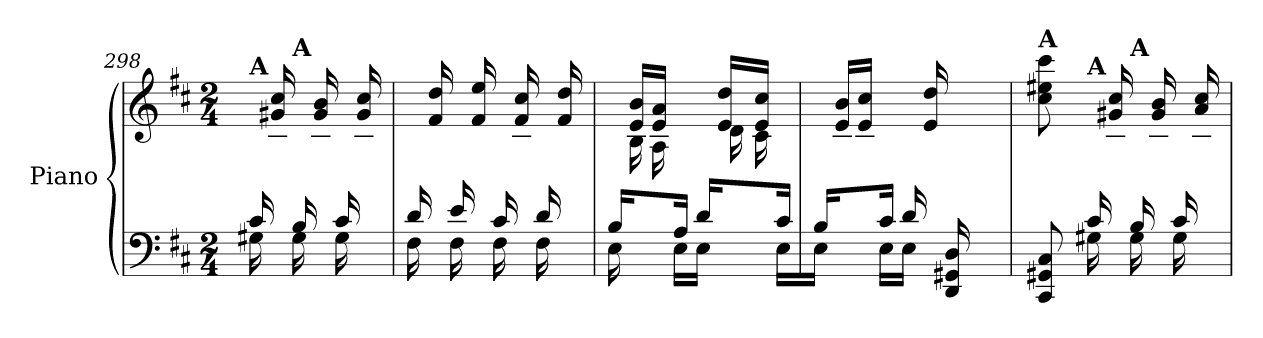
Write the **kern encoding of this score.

**kern	**kern
*part1	*part1
*staff2	*staff1
*I"Piano	*
*I'Pno	*
*clefF4	*clefG2
*k[f#c#]	*k[f#c#]
*M2/4	*M2/4
=298X3	=298X3
*^	*^
!	!	!LO:TX:a:B:t=A	!
16c#/LL	16G#X\	16ryy	16ryy
16ryy	16ryy	16g#X/ 16cc#/	16c#\JJ
!	!	!LO:TX:a:B:t=A	!
16B/LL	16G#\	16ryy	16ryy
16ryy	16ryy	16g#/ 16b/	16B\JJ
16c#/LL	16G#\	16ryy	16ryy
16ryy	16ryy	16g#/ 16cc#/	16c#\JJ
!!LO:LB:g=z	!!
=299	=299	=299	=299
16d/LL	16F#\	16ryy	16ryy
16ryy	16ryy	16f#/ 16dd/	16d\JJ
16e/LL	16F#\	16ryy	16ryy
16ryy	16ryy	16f#/ 16ee/	16e\JJ
16c#/LL	16F#\	16ryy	16ryy
16ryy	16ryy	16f#/ 16cc#/	16c#\JJ
16d/LL	16F#\	16ryy	16ryy
16ryy	16ryy	16f#/ 16dd/	16d\JJ
=300	=300	=300	=300
16B/LL	16E\	16ryy	16ryy
8ryy	8ryy	16e/ 16b/LL	16B\
.	.	16e/ 16a/JJ	16A\
16A/JJ	16E\LL	16ryy	8ryy
16d/LL	16E\JJ	16ryy	.
8ryy	8ryy	16e/ 16dd/LL	16d\
.	.	16e/ 16cc#/JJ	16c#\
16c#/JJ	16E\LL	16ryy	16ryy
=301	=301	=301	=301
16B/LL	16E\JJ	16ryy	16ryy
8ryy	8ryy	16e/ 16b/LL	16B\
.	.	16e/ 16cc#/JJ	16c#\
16c#/JJ	16E\LL	16ryy	8ryy
16d/LL	16E\JJ	16ryy	.
16ryy	16ryy	16e/ 16dd/	16d\JJ
16DD/ 16GG#X/ 16D/LL	8ryy	8ryy	16ryy
16ryy	.	.	16g#X\ 16ff#\ 16gg#X\JJ
=302	=302	=302	=302
!	!	!LO:TX:a:B:t=A	!
8CC#/ 8GG#X/ 8C#/	8ryy	8cc#\ 8ee#X\ 8ccc#\	8.ryy
!	!	!LO:TX:a:B:t=A	!
16c#/LL	16G#X\	16ryy	.
16ryy	16ryy	16g#X/ 16cc#/	16c#\JJ
!	!	!LO:TX:a:B:t=A	!
16B/LL	16G#\	16ryy	16ryy
16ryy	16ryy	16g#/ 16b/	16B\JJ
16c#/LL	16G#\	16ryy	16ryy
16ryy	16ryy	16a/ 16cc#/	16c#\JJ
*v	*v	*	*
*	*v	*v
=	=
*-	*-
